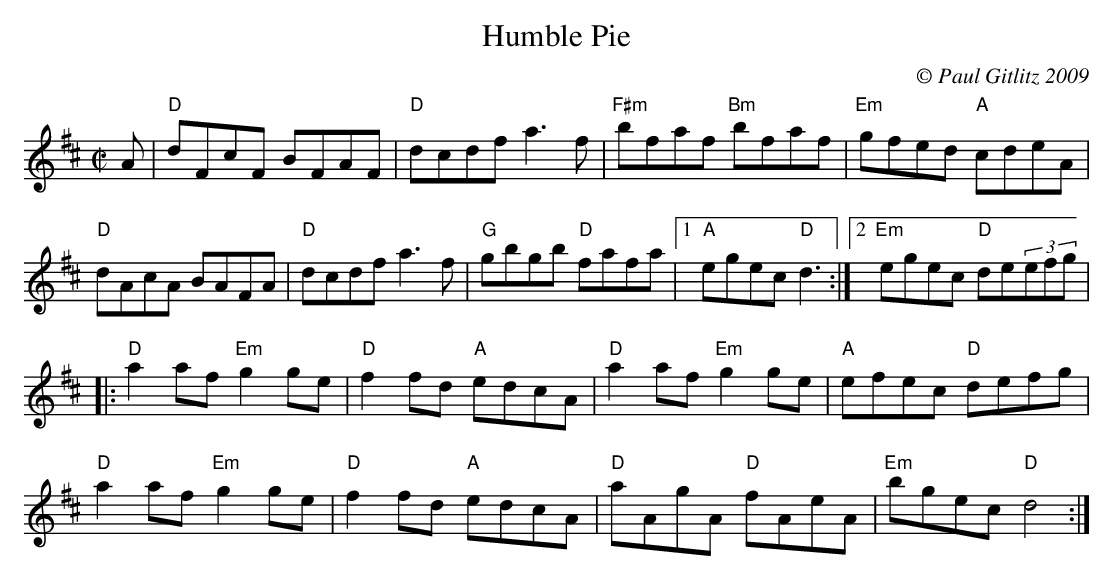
X:1
T:Humble Pie
M:C|
C:© Paul Gitlitz 2009
K:D
A|"D"dFcF BFAF|"D"dcdf a3f|"F#m"bfaf "Bm"bfaf|"Em"gfed "A"cdeA|!
"D"dAcA BAFA|"D"dcdf a3f|"G"gbgb "D"fafa|1"A"egec "D"d3:|2"Em"egec "D"de(3efg|!
|:"D"a2af "Em"g2ge|"D"f2fd "A"edcA|"D"a2af "Em"g2ge|"A"efec "D"defg|!
"D"a2af "Em"g2ge|"D"f2fd "A"edcA|"D"aAgA "D"fAeA|"Em"bgec "D"d4:|]
